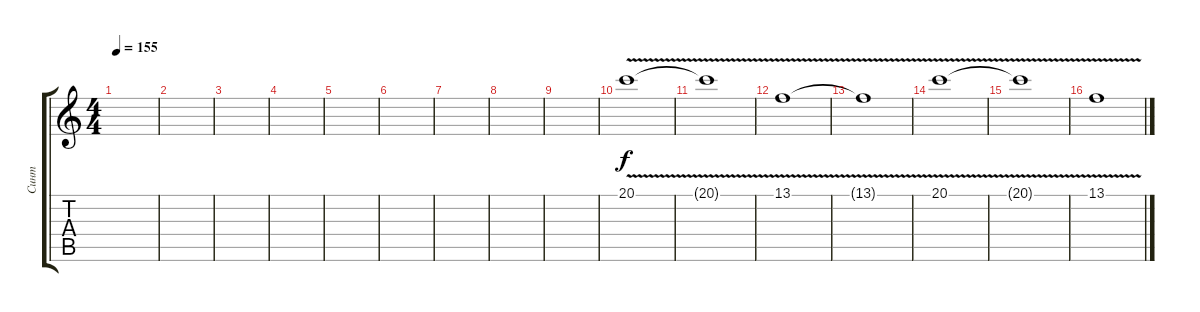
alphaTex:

\track ("Синт" "Синт") {instrument pad2warm}
\staff {score tabs}
\tuning (E4 B3 G3 D3 A2 E2) {hide}
\ts (4 4)
\tempo 155
\clef g2
\ks c
|
|
|
|
|
|
|
|
|
20.1{v}.1 |
20.1{t}.1 |
13.1{v}.1 |
13.1{t}.1 |
20.1{v}.1 |
20.1{t}.1 |
13.1{v}.1
